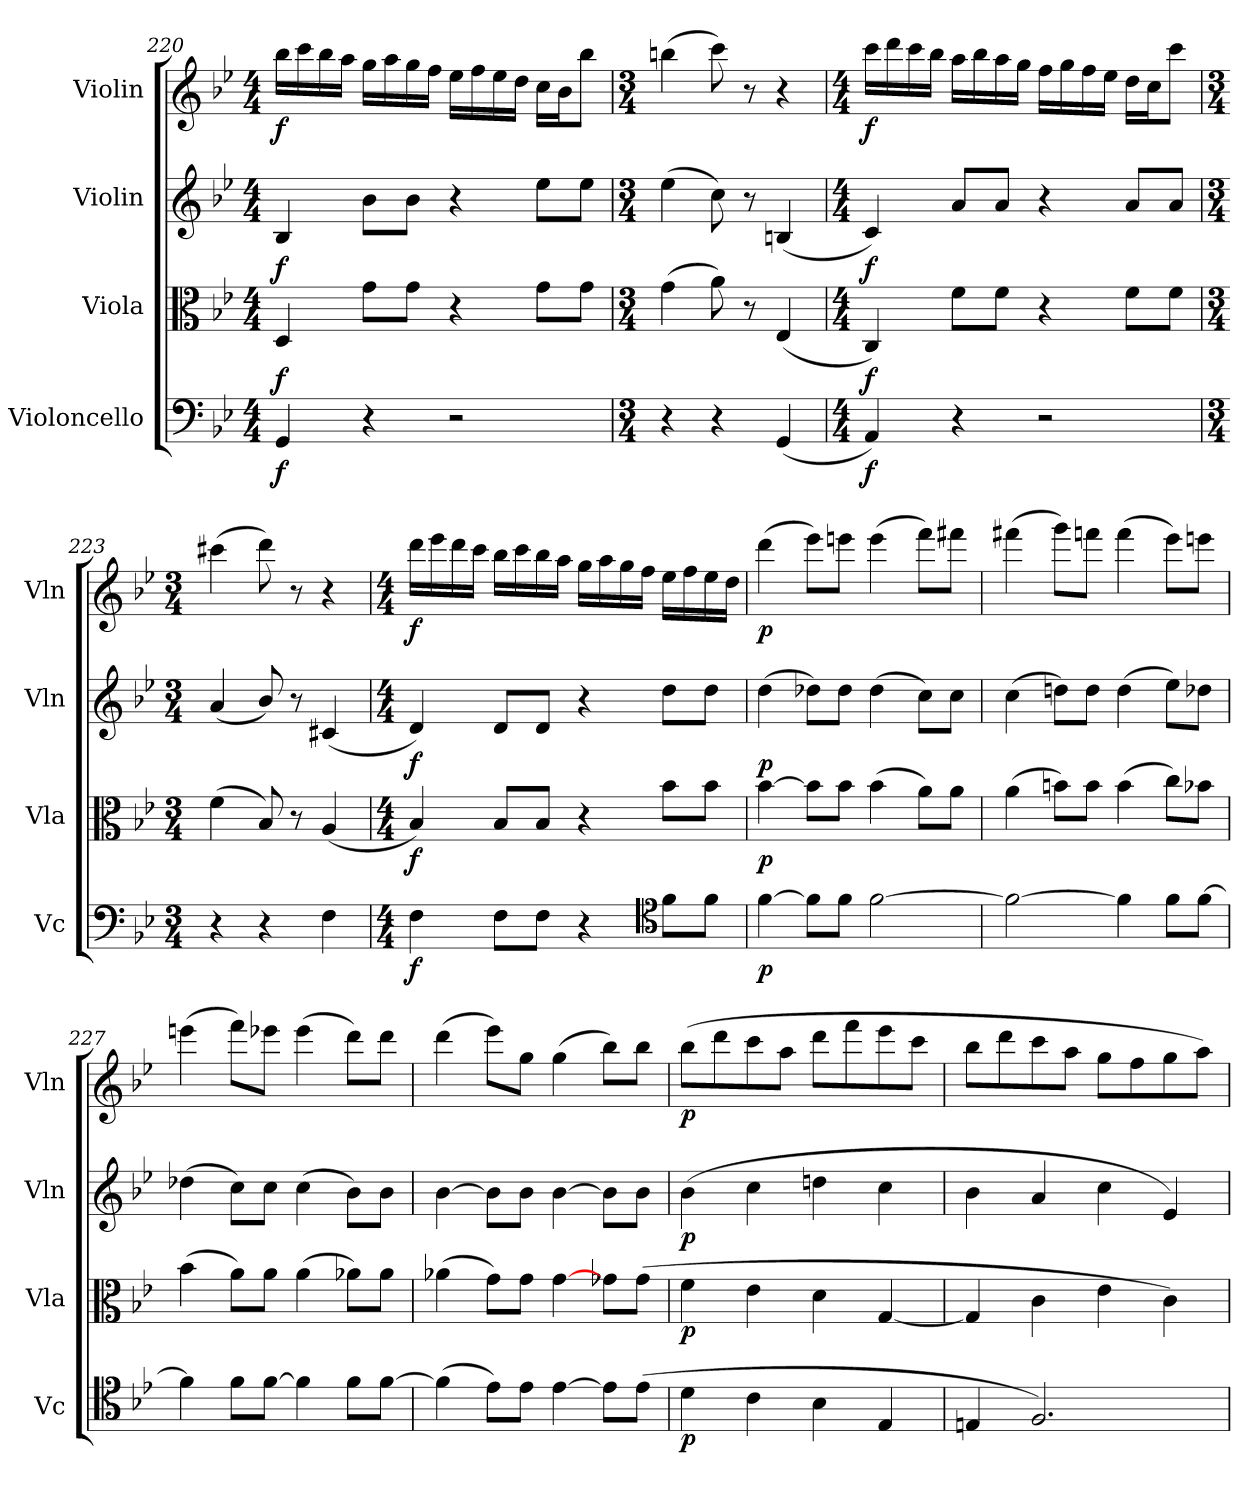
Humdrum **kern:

**kern	**dynam	**kern	**dynam	**kern	**dynam	**kern	**dynam
*part4	*part4	*part3	*part3	*part2	*part2	*part1	*part1
*staff4	*staff4	*staff3	*staff3	*staff2	*staff2	*staff1	*staff1
*I"Violoncello	*	*I"Viola	*	*I"Violin	*	*I"Violin	*
*I'Vc	*	*I'Vla	*	*I'Vln	*	*I'Vln	*
*clefF4	*	*clefC3	*	*clefG2	*	*clefG2	*
*k[b-e-]	*	*k[b-e-]	*	*k[b-e-]	*	*k[b-e-]	*
*M4/4	*	*M4/4	*	*M4/4	*	*M4/4	*
*MM120	*	*MM120	*	*MM120	*	*MM120	*
=220	=220	=220	=220	=220	=220	=220	=220
4GG/	f	4D/	f	4B-/	f	16bb-\LL	f
.	.	.	.	.	.	16ccc\	.
.	.	.	.	.	.	16bb-\	.
.	.	.	.	.	.	16aa\JJ	.
4r	.	8g\L	.	8b-\L	.	16gg\LL	.
.	.	.	.	.	.	16aa\	.
.	.	8g\J	.	8b-\J	.	16gg\	.
.	.	.	.	.	.	16ff\JJ	.
2r	.	4r	.	4r	.	16ee-\LL	.
.	.	.	.	.	.	16ff\	.
.	.	.	.	.	.	16ee-\	.
.	.	.	.	.	.	16dd\JJ	.
.	.	8g\L	.	8ee-\L	.	16cc\LL	.
.	.	.	.	.	.	16b-\J	.
.	.	8g\J	.	8ee-\J	.	8bb-\J	.
=221	=221	=221	=221	=221	=221	=221	=221
*M3/4	*	*M3/4	*	*M3/4	*	*M3/4	*
*	*	*	*	*	*	*MM54	*
4r	.	(4g\	.	(4ee-\	.	(4bbn\	.
4r	.	8a\)	.	8cc\)	.	8ccc\)	.
.	.	8r	.	8r	.	8r	.
(4GG/	.	(4E-/	.	(4Bn/	.	4r	.
=222	=222	=222	=222	=222	=222	=222	=222
*M4/4	*	*M4/4	*	*M4/4	*	*M4/4	*
*	*	*	*	*	*	*MM120	*
4AA/)	f	4C/)	f	4c/)	f	16ccc\LL	f
.	.	.	.	.	.	16ddd\	.
.	.	.	.	.	.	16ccc\	.
.	.	.	.	.	.	16bb-\JJ	.
4r	.	8f\L	.	8a/L	.	16aa\LL	.
.	.	.	.	.	.	16bb-\	.
.	.	8f\J	.	8a/J	.	16aa\	.
.	.	.	.	.	.	16gg\JJ	.
2r	.	4r	.	4r	.	16ff\LL	.
.	.	.	.	.	.	16gg\	.
.	.	.	.	.	.	16ff\	.
.	.	.	.	.	.	16ee-\JJ	.
.	.	8f\L	.	8a/L	.	16dd\LL	.
.	.	.	.	.	.	16cc\J	.
.	.	8f\J	.	8a/J	.	8ccc\J	.
=223	=223	=223	=223	=223	=223	=223	=223
*M3/4	*	*M3/4	*	*M3/4	*	*M3/4	*
4r	.	(4f\	.	(4a/	.	(4ccc#X\	.
4r	.	8B-/)	.	8b-/)	.	8ddd\)	.
.	.	8r	.	8r	.	8r	.
4F\	.	(4A/	.	(4c#X/	.	4r	.
=224	=224	=224	=224	=224	=224	=224	=224
*M4/4	*	*M4/4	*	*M4/4	*	*M4/4	*
*	*	*	*	*	*	*MM120	*
4F\	f	4B-/)	f	4d/)	f	16ddd\LL	f
.	.	.	.	.	.	16eee-\	.
.	.	.	.	.	.	16ddd\	.
.	.	.	.	.	.	16ccc\JJ	.
8F\L	.	8B-/L	.	8d/L	.	16bb-\LL	.
.	.	.	.	.	.	16ccc\	.
8F\J	.	8B-/J	.	8d/J	.	16bb-\	.
.	.	.	.	.	.	16aa\JJ	.
4r	.	4r	.	4r	.	16gg\LL	.
.	.	.	.	.	.	16aa\	.
.	.	.	.	.	.	16gg\	.
.	.	.	.	.	.	16ff\JJ	.
*clefC4	*	*	*	*	*	*	*
8f\L	.	8b-\L	.	8dd\L	.	16ee-\LL	.
.	.	.	.	.	.	16ff\	.
8f\J	.	8b-\J	.	8dd\J	.	16ee-\	.
.	.	.	.	.	.	16dd\JJ	.
=225	=225	=225	=225	=225	=225	=225	=225
[4f\	p	[4b-\	p	(4dd\	p	(4ddd\	p
8f\L]	.	8b-\L]	.	8dd-X\L)	.	8eee-\L)	.
8f\J	.	8b-\J	.	8dd-\J	.	8eeen\J	.
[2f\	.	(4b-\	.	(4dd-\	.	(4eee\	.
.	.	8a\L)	.	8cc\L)	.	8fff\L)	.
.	.	8a\J	.	8cc\J	.	8fff#X\J	.
=226	=226	=226	=226	=226	=226	=226	=226
2f\_	.	(4a\	.	(4cc\	.	(4fff#X\	.
.	.	8bn\L)	.	8ddn\L)	.	8ggg\L)	.
.	.	8b\J	.	8dd\J	.	8fffn\J	.
4f\]	.	(4b\	.	(4dd\	.	(4fff\	.
8f\L	.	8cc\L)	.	8ee-\L)	.	8eee-\L)	.
[8f\J	.	8b-X\J	.	8dd-X\J	.	8eeen\J	.
=227	=227	=227	=227	=227	=227	=227	=227
4f\]	.	(4b-\	.	(4dd-X\	.	(4eeen\	.
8f\L	.	8a\L)	.	8cc\L)	.	8fff\L)	.
[8f\J	.	8a\J	.	8cc\J	.	8eee-X\J	.
4f\]	.	(4a\	.	(4cc\	.	(4eee-\	.
8f\L	.	8a-X\L)	.	8b-\L)	.	8ddd\L)	.
[8f\J	.	8a-\J	.	8b-\J	.	8ddd\J	.
=228	=228	=228	=228	=228	=228	=228	=228
(4f\]	.	(4a-X\	.	[4b-\	.	(4ddd\	.
8e-\L)	.	8g\L)	.	8b-\L]	.	8eee-\L)	.
8e-\J	.	8g\J	.	8b-\J	.	8gg\J	.
[4e-\	.	[4g\	.	[4b-\	.	(4gg\	.
8e-\L]	.	8g-X\L	.	8b-\L]	.	8bb-\L)	.
(8e-\J	.	(8g-\J	.	8b-\J	.	8bb-\J	.
=229	=229	=229	=229	=229	=229	=229	=229
4d\	p	4f\	p	(4b-\	p	(8bb-\L	p
.	.	.	.	.	.	8ddd\	.
4c\	.	4e-\	.	4cc\	.	8ccc\	.
.	.	.	.	.	.	8aa\J	.
4B-\	.	4d\	.	4ddn\	.	8ddd\L	.
.	.	.	.	.	.	8fff\	.
4E-/	.	[4G/	.	4cc\	.	8eee-\	.
.	.	.	.	.	.	8ccc\J	.
=230	=230	=230	=230	=230	=230	=230	=230
4En/	.	4G/]	.	4b-\	.	8bb-\L	.
.	.	.	.	.	.	8ddd\	.
2.F/)	.	4c\	.	4a/	.	8ccc\	.
.	.	.	.	.	.	8aa\J	.
.	.	4e-\	.	4cc\	.	8gg\L	.
.	.	.	.	.	.	8ff\	.
.	.	4c\)	.	4e-/)	.	8gg\	.
.	.	.	.	.	.	8aa\J)	.
=	=	=	=	=	=	=	=
*-	*-	*-	*-	*-	*-	*-	*-
